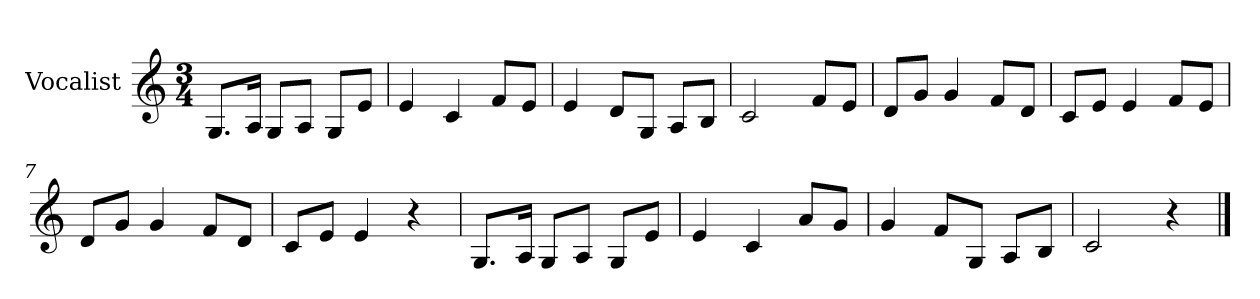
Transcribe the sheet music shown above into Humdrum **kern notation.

**kern
*part1
*staff1
*I"Vocalist
*k[]
*C:
*M3/4
=1
8.GL
16AJk
8GL
8AJ
8GL
8eJ
=2
4e
4c
8fL
8eJ
=3
4e
8dL
8GJ
8AL
8BJ
=4
2c
8fL
8eJ
=5
8dL
8gJ
4g
8fL
8dJ
=6
8cL
8eJ
4e
8fL
8eJ
=7
8dL
8gJ
4g
8fL
8dJ
=8
8cL
8eJ
4e
4r
=9
8.GL
16AJk
8GL
8AJ
8GL
8eJ
=10
4e
4c
8aL
8gJ
=11
4g
8fL
8GJ
8AL
8BJ
=12
2c
4r
==
*-
